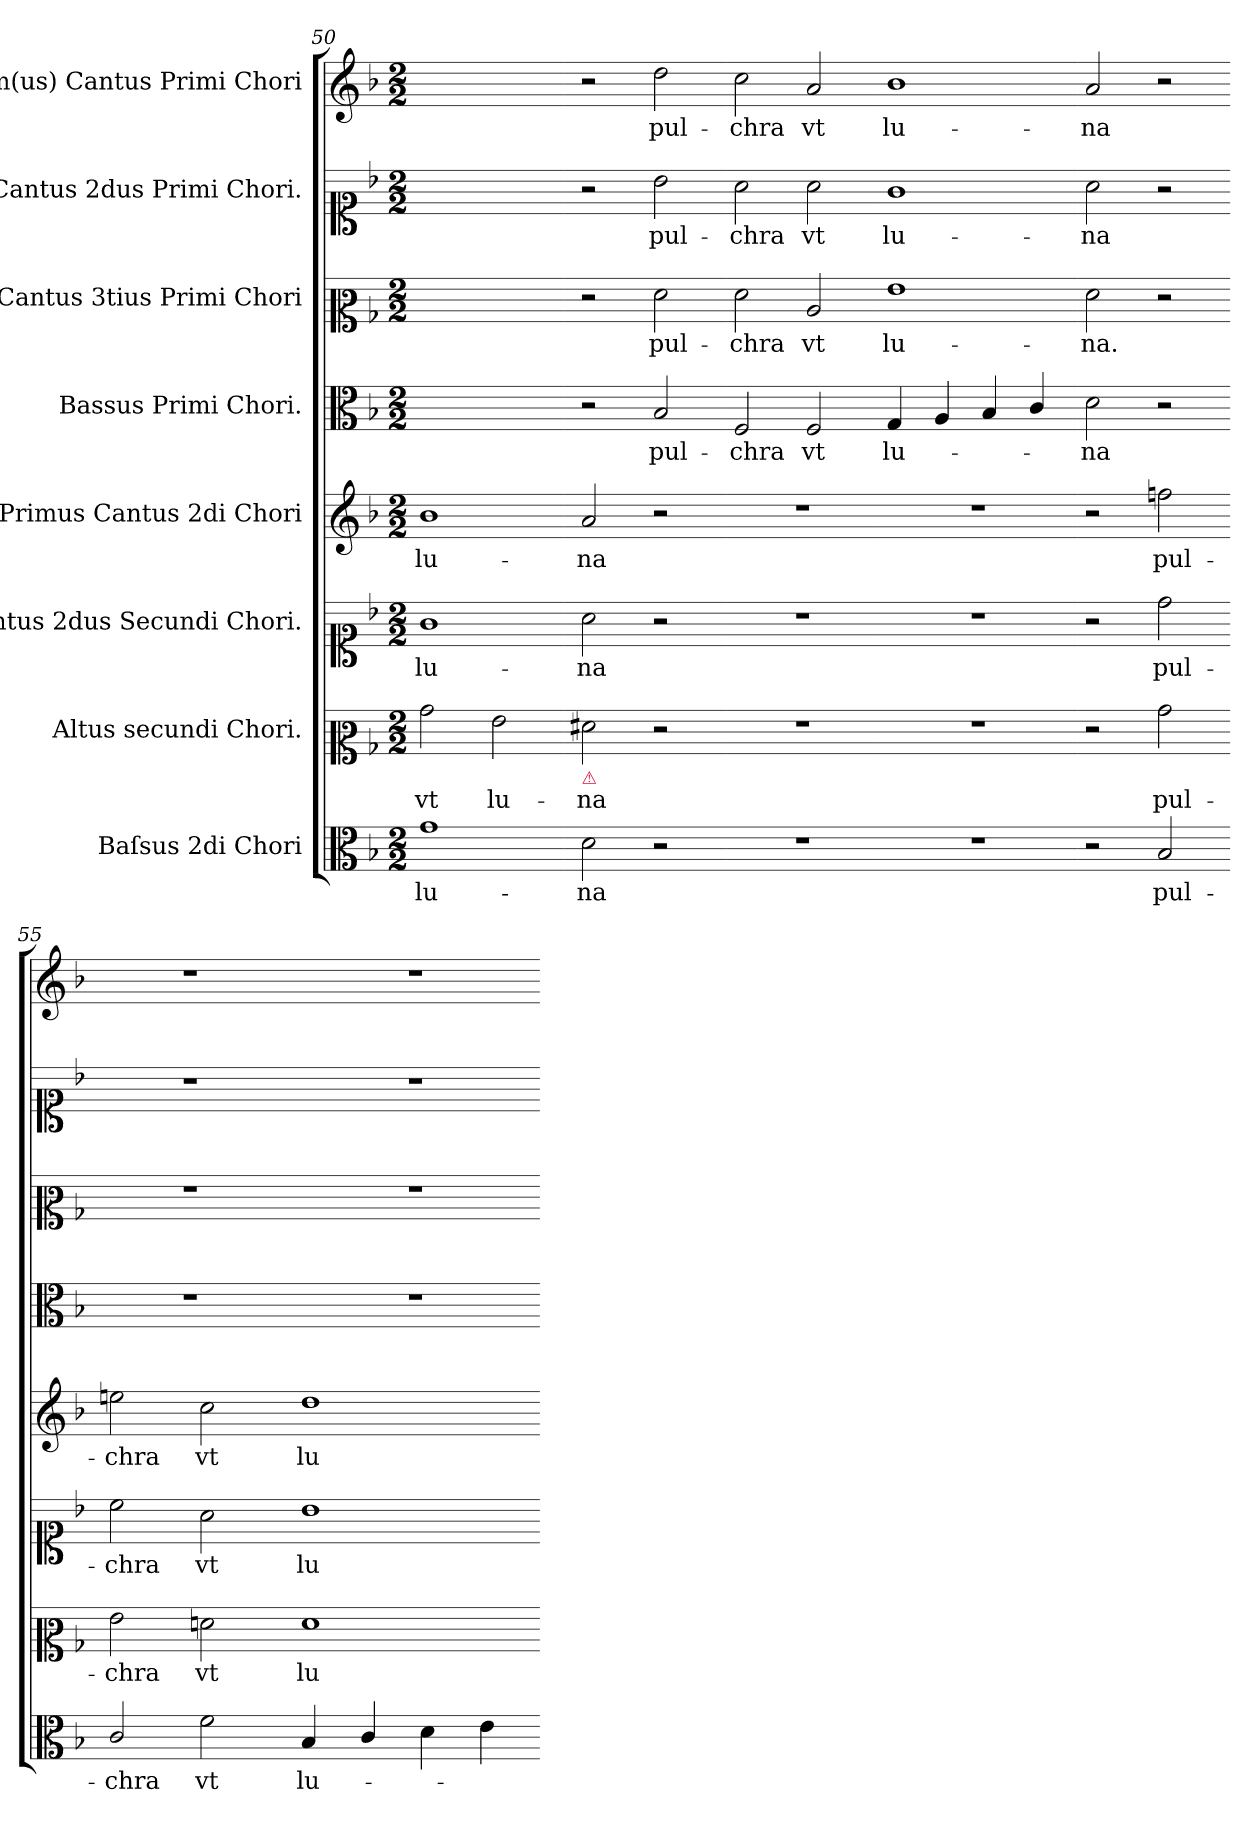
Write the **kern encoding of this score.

**kern	**text	**kern	**text	**kern	**text	**kern	**text	**kern	**text	**kern	**text	**kern	**text	**kern	**text
*part8	*part8	*part7	*part7	*part6	*part6	*part5	*part5	*part4	*part4	*part3	*part3	*part2	*part2	*part1	*part1
*staff8	*staff8	*staff7	*staff7	*staff6	*staff6	*staff5	*staff5	*staff4	*staff4	*staff3	*staff3	*staff2	*staff2	*staff1	*staff1
*I"Baſsus 2di Chori	*	*I"Altus secundi Chori.	*	*I"Cantus 2dus Secundi Chori.	*	*I"Primus Cantus 2di Chori	*	*I"Bassus Primi Chori.	*	*I"Cantus 3tius Primi Chori	*	*I"Cantus 2dus Primi Chori.	*	*I"Im(us) Cantus Primi Chori	*
*clefC3	*	*clefC2	*	*clefC1	*	*clefG2	*	*clefC3	*	*clefC2	*	*clefC1	*	*clefG2	*
*k[b-]	*	*k[b-]	*	*k[b-]	*	*k[b-]	*	*k[b-]	*	*k[b-]	*	*k[b-]	*	*k[b-]	*
*M2/2	*	*M2/2	*	*M2/2	*	*M2/2	*	*M2/2	*	*M2/2	*	*M2/2	*	*M2/2	*
=50	=50	=50	=50	=50	=50	=50	=50	=50	=50	=50	=50	=50	=50	=50	=50
1g	lu-	2b-\	vt	1g	lu-	1b-	lu-	1ryy	.	1ryy	.	1ryy	.	1ryy	.
.	.	2g\	lu-	.	.	.	.	.	.	.	.	.	.	.	.
=51-	=51-	=51-	=51-	=51-	=51-	=51-	=51-	=51-	=51-	=51-	=51-	=51-	=51-	=51-	=51-
!	!	!LO:TX:b:color=crimson:t=⚠	!	!	!	!	!	!	!	!	!	!	!	!	!
2d\	-na	2f#X\	-na	2a\	-na	2a/	-na	2r	.	2r	.	2r	.	2r	.
2r	.	2r	.	2r	.	2r	.	2B-/	pul-	2f\	pul-	2b-\	pul-	2dd\	pul-
=52-	=52-	=52-	=52-	=52-	=52-	=52-	=52-	=52-	=52-	=52-	=52-	=52-	=52-	=52-	=52-
1r	.	1r	.	1r	.	1r	.	2F/	-chra	2f\	-chra	2a\	-chra	2cc\	-chra
.	.	.	.	.	.	.	.	2F/	vt	2c/	vt	2a\	vt	2a/	vt
=53-	=53-	=53-	=53-	=53-	=53-	=53-	=53-	=53-	=53-	=53-	=53-	=53-	=53-	=53-	=53-
1r	.	1r	.	1r	.	1r	.	4G/	lu-	1g	lu-	1g	lu-	1b-	lu-
.	.	.	.	.	.	.	.	4A/	.	.	.	.	.	.	.
.	.	.	.	.	.	.	.	4B-/	.	.	.	.	.	.	.
.	.	.	.	.	.	.	.	4c/	.	.	.	.	.	.	.
=54-	=54-	=54-	=54-	=54-	=54-	=54-	=54-	=54-	=54-	=54-	=54-	=54-	=54-	=54-	=54-
2r	.	2r	.	2r	.	2r	.	2d\	-na	2f\	-na.	2a\	-na	2a/	-na
2B-/	pul-	2b-\	pul-	2dd\	pul-	2ffn\	pul-	2r	.	2r	.	2r	.	2r	.
=55-	=55-	=55-	=55-	=55-	=55-	=55-	=55-	=55-	=55-	=55-	=55-	=55-	=55-	=55-	=55-
2c/	-chra	2g\	-chra	2cc\	-chra	2een\	-chra	1r	.	1r	.	1r	.	1r	.
2f\	vt	2fn\	vt	2a\	vt	2cc\	vt	.	.	.	.	.	.	.	.
=56-	=56-	=56-	=56-	=56-	=56-	=56-	=56-	=56-	=56-	=56-	=56-	=56-	=56-	=56-	=56-
4B-/	lu-	1f	lu-	1b-	lu-	1dd	lu-	1r	.	1r	.	1r	.	1r	.
4c/	.	.	.	.	.	.	.	.	.	.	.	.	.	.	.
4d\	.	.	.	.	.	.	.	.	.	.	.	.	.	.	.
4e\	.	.	.	.	.	.	.	.	.	.	.	.	.	.	.
=-	=-	=-	=-	=-	=-	=-	=-	=-	=-	=-	=-	=-	=-	=-	=-
*-	*-	*-	*-	*-	*-	*-	*-	*-	*-	*-	*-	*-	*-	*-	*-
